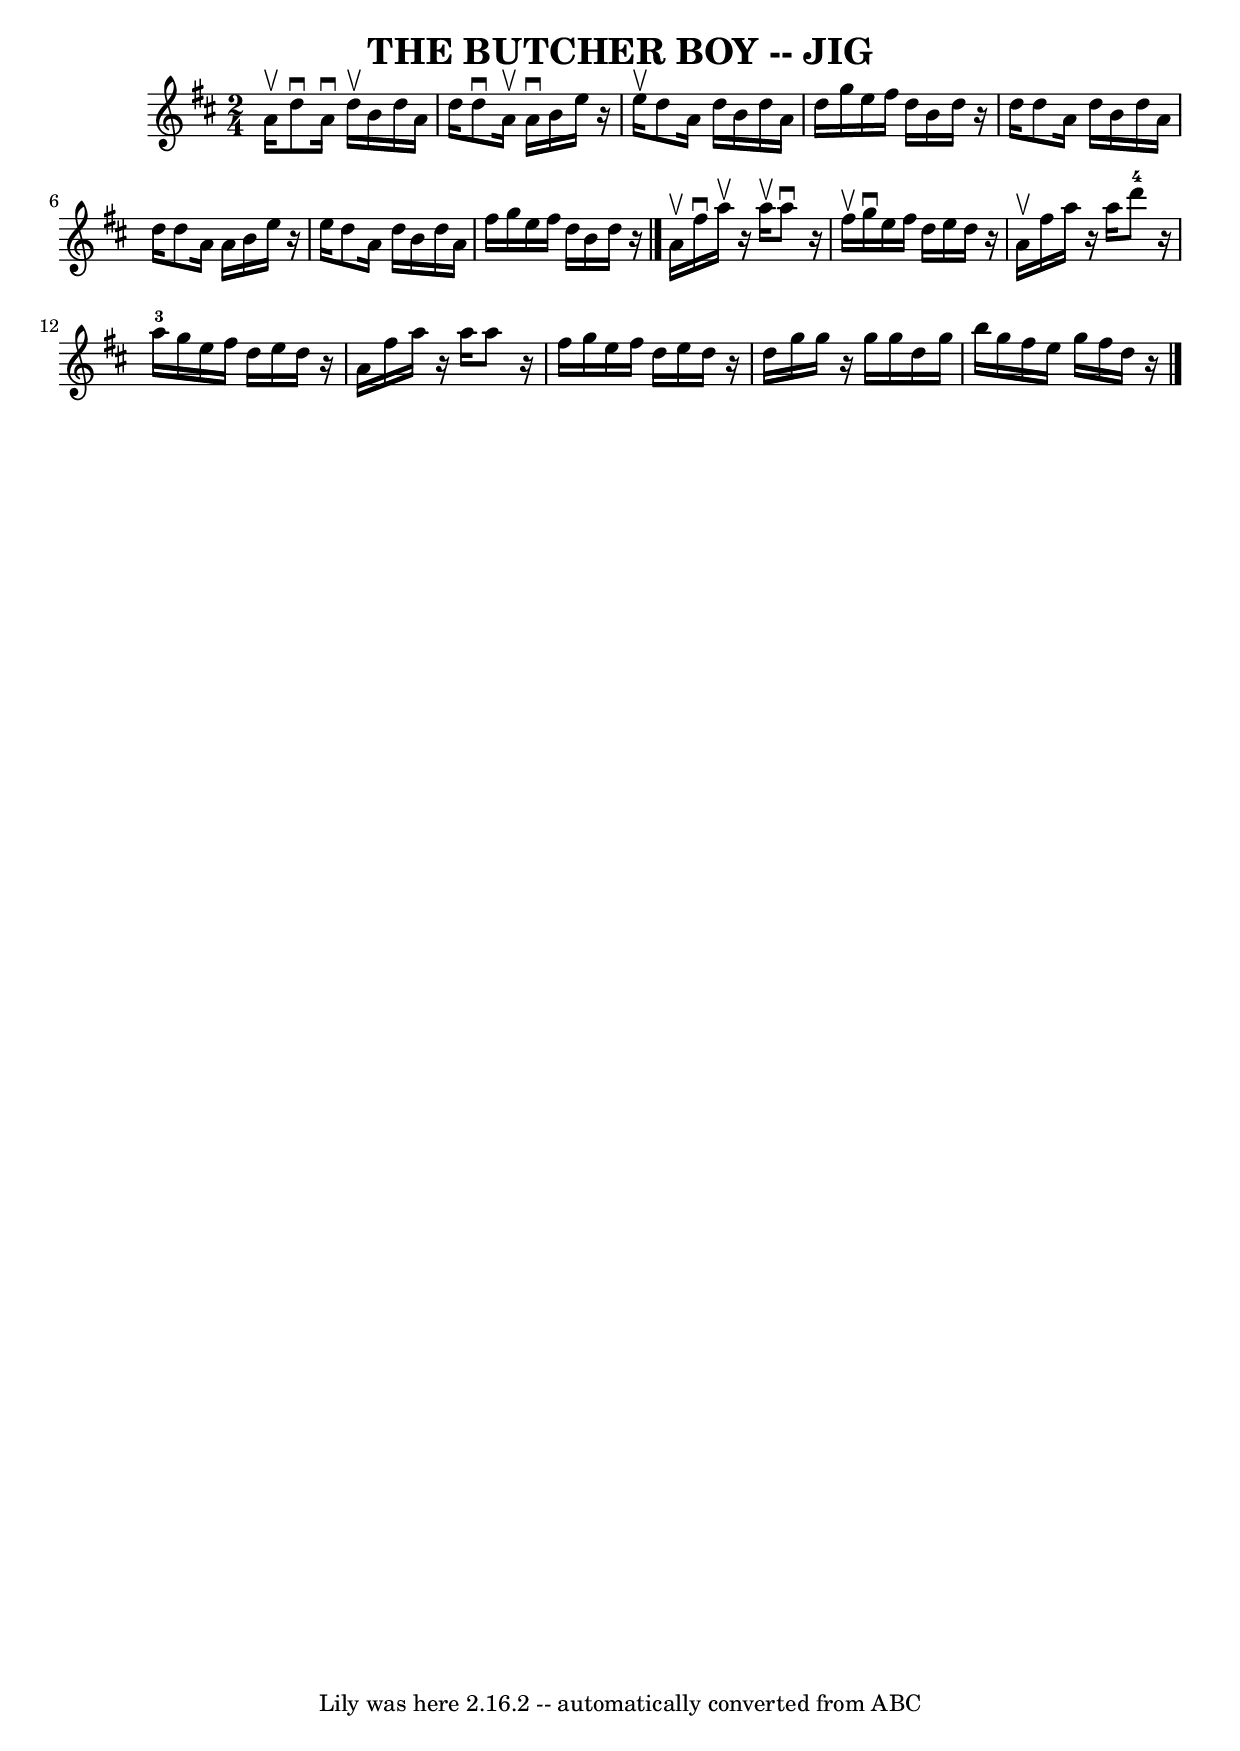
\version "2.7.40"
\include "Mammoth.ily"
\header {
	book = "Ryan's Mammoth Collection of Fiddle Tunes"
	crossRefNumber = "1"
	footnotes = ""
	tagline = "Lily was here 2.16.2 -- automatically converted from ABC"
	title = "THE BUTCHER BOY -- JIG"
}
voicedefault =  {
\set Score.defaultBarType = "empty"

\time 2/4 \key d \major a'16^\upbow       |
 d''8^\downbow a'16 
^\downbow d''16^\upbow b'16 d''16 a'16 d''16    |
 d''8 
^\downbow a'16^\upbow a'16^\downbow b'16 e''16    r16 e''16^\upbow  
 |
 d''8 a'16 d''16 b'16 d''16 a'16 d''16    |
 
 g''16 e''16 fis''16 d''16 b'16 d''16    r16 d''16        
|
 d''8 a'16 d''16 b'16 d''16 a'16 d''16 d''8    
a'16 a'16 b'16 e''16    r16 e''16    |
 d''8 a'16 d''16  
 b'16 d''16 a'16 fis''16    |
 g''16 e''16 fis''16    
d''16 b'16 d''16    r16   \bar "|." a'16^\upbow       |
   
fis''16^\downbow a''16^\upbow   r16 a''16^\upbow a''8^\downbow   r16 
fis''16^\upbow   |
 g''16^\downbow e''16 fis''16 d''16    
e''16 d''16    r16 a'16^\upbow   |
 fis''16 a''16    r16 a''16   
 d'''8-4   r16 a''16-3   |
 g''16 e''16 fis''16    
d''16 e''16 d''16    r16 a'16        |
 fis''16 a''16    r16 
a''16 a''8    r16 fis''16    |
 g''16 e''16 fis''16 d''16   
 e''16 d''16    r16 d''16    |
 g''16 g''16    r16 g''16 g''16 
 d''16 g''16 b''16    |
 g''16 fis''16 e''16 g''16    
fis''16 d''16    r16   \bar "|."   
}

\score{
    <<

	\context Staff="default"
	{
	    \voicedefault 
	}

    >>
	\layout {
	}
	\midi {}
}
